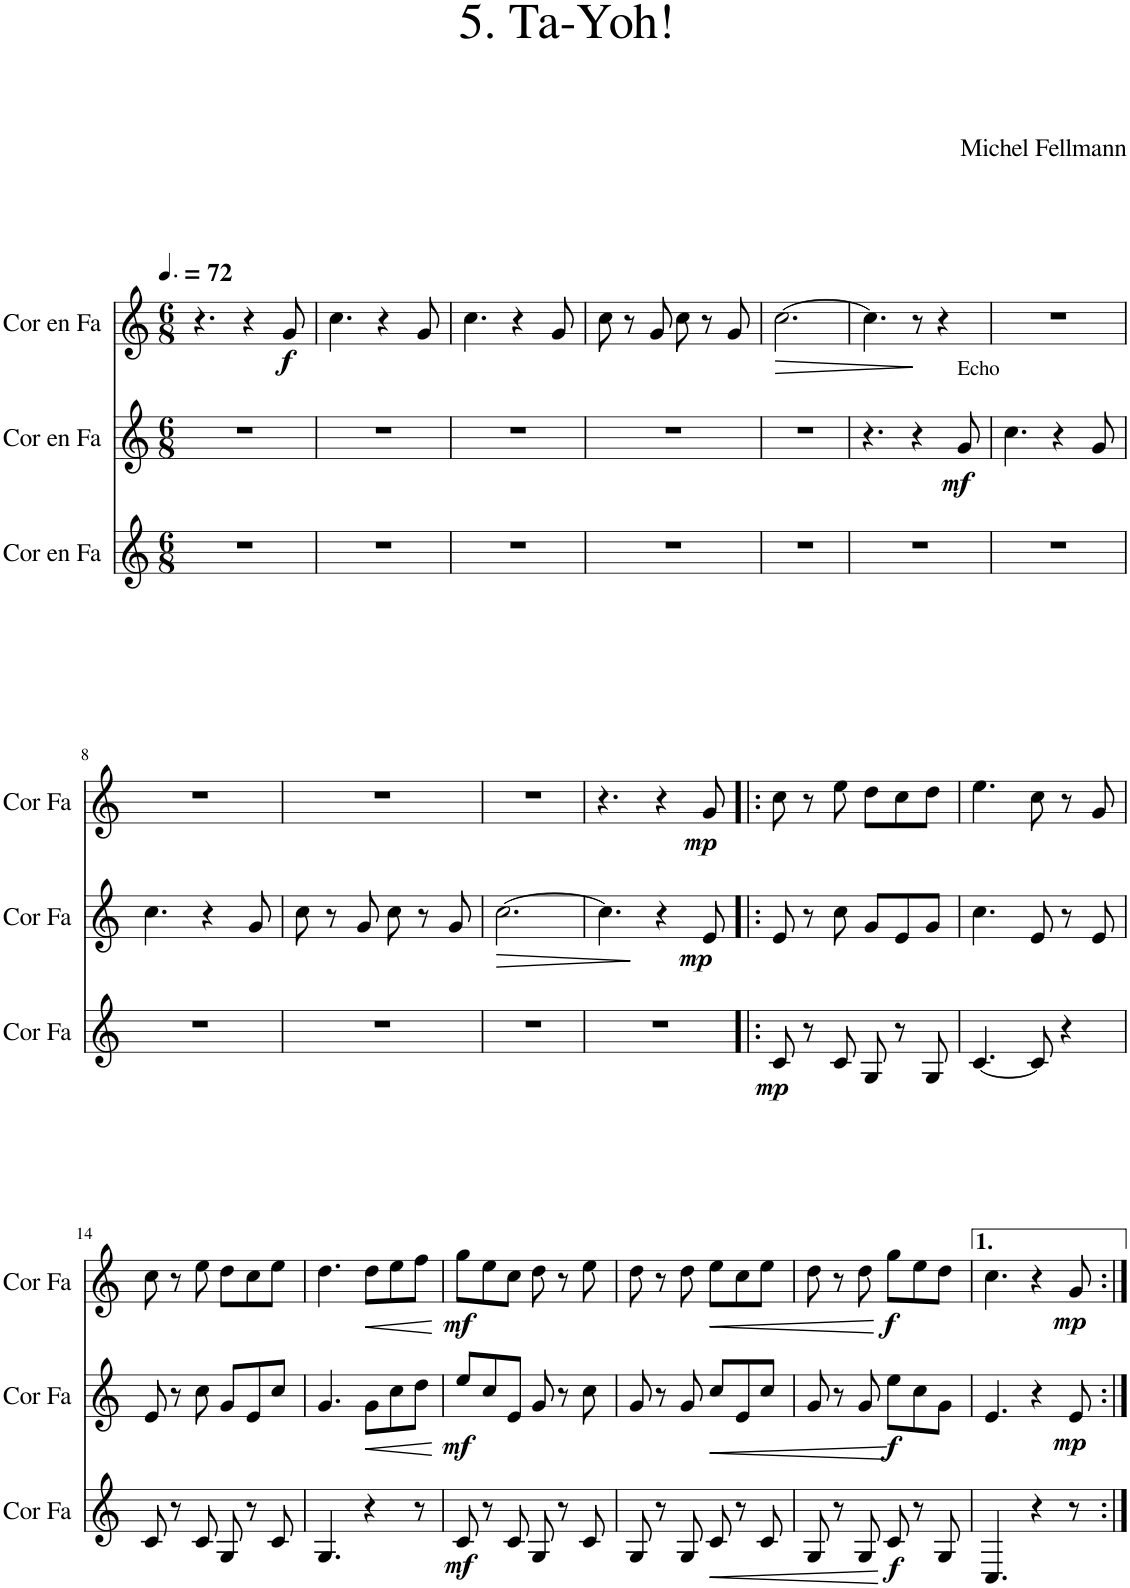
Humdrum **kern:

**kern	**dynam	**kern	**dynam	**kern	**dynam
*part3	*part3	*part2	*part2	*part1	*part1
*staff3	*staff3	*staff2	*staff2	*staff1	*staff1
*I"Cor en Fa	*	*I"Cor en Fa	*	*I"Cor en Fa	*
*I'Cor Fa	*	*I'Cor Fa	*	*I'Cor Fa	*
*clefG2	*	*clefG2	*	*clefG2	*
*Trd4c7	*	*Trd4c7	*	*Trd4c7	*
*k[]	*	*k[]	*	*k[]	*
*M6/8	*	*M6/8	*	*M6/8	*
*MM108	*	*MM108	*	*MM108	*
=1	=1	=1	=1	=1	=1
2.r	.	2.r	.	4.r	.
.	.	.	.	4r	.
!	!	!	!	!	!LO:DY:b
.	.	.	.	8g/	f
=2	=2	=2	=2	=2	=2
2.r	.	2.r	.	4.cc\	.
.	.	.	.	4r	.
.	.	.	.	8g/	.
=3	=3	=3	=3	=3	=3
2.r	.	2.r	.	4.cc\	.
.	.	.	.	4r	.
.	.	.	.	8g/	.
=4	=4	=4	=4	=4	=4
2.r	.	2.r	.	8cc\	.
.	.	.	.	8r	.
.	.	.	.	8g/	.
.	.	.	.	8cc\	.
.	.	.	.	8r	.
.	.	.	.	8g/	.
=5	=5	=5	=5	=5	=5
!	!	!	!	!	!LO:HP:b
2.r	.	2.r	.	[2.cc\	>
.	.	.	.	.	]
=6	=6	=6	=6	=6	=6
2.r	.	4.r	.	4.cc\]	.
.	.	4r	.	8r	.
.	.	.	.	4r	.
!	!	!LO:TX:a:t=Echo	!	!	!
!	!	!	!LO:DY:b	!	!
.	.	8g/	mf	.	.
=7	=7	=7	=7	=7	=7
2.r	.	4.cc\	.	2.r	.
.	.	4r	.	.	.
.	.	8g/	.	.	.
!!LO:LB:g=z
=8	=8	=8	=8	=8	=8
2.r	.	4.cc\	.	2.r	.
.	.	4r	.	.	.
.	.	8g/	.	.	.
=9	=9	=9	=9	=9	=9
2.r	.	8cc\	.	2.r	.
.	.	8r	.	.	.
.	.	8g/	.	.	.
.	.	8cc\	.	.	.
.	.	8r	.	.	.
.	.	8g/	.	.	.
=10	=10	=10	=10	=10	=10
!	!	!	!LO:HP:b	!	!
2.r	.	[2.cc\	>	2.r	.
.	.	.	]	.	.
=11	=11	=11	=11	=11	=11
2.r	.	4.cc\]	.	4.r	.
.	.	4r	.	4r	.
!	!	!	!LO:DY:b	!	!LO:DY:b
.	.	8e/	mp	8g/	mp
=12!|:	=12!|:	=12!|:	=12!|:	=12!|:	=12!|:
!	!LO:DY:b	!	!	!	!
8c/	mp	8e/	.	8cc\	.
8r	.	8r	.	8r	.
8c/	.	8cc\	.	8ee\	.
8G/	.	8g/L	.	8dd\L	.
8r	.	8e/	.	8cc\	.
8G/	.	8g/J	.	8dd\J	.
=13	=13	=13	=13	=13	=13
[4.c/	.	4.cc\	.	4.ee\	.
8c/]	.	8e/	.	8cc\	.
4r	.	8r	.	8r	.
.	.	8e/	.	8g/	.
!!LO:LB:g=z
=14	=14	=14	=14	=14	=14
8c/	.	8e/	.	8cc\	.
8r	.	8r	.	8r	.
8c/	.	8cc\	.	8ee\	.
8G/	.	8g/L	.	8dd\L	.
8r	.	8e/	.	8cc\	.
8c/	.	8cc/J	.	8ee\J	.
=15	=15	=15	=15	=15	=15
4.G/	.	4.g/	.	4.dd\	.
!	!	!	!LO:HP:b	!	!LO:HP:b
4r	.	8g\L	<	8dd\L	<
.	.	8cc\	.	8ee\	.
8r	.	8dd\J	.	8ff\J	.
.	.	.	[	.	[
=16	=16	=16	=16	=16	=16
!	!LO:DY:b	!	!LO:DY:b	!	!LO:DY:b
8c/	mf	8ee/L	mf	8gg\L	mf
8r	.	8cc/	.	8ee\	.
8c/	.	8e/J	.	8cc\J	.
8G/	.	8g/	.	8dd\	.
8r	.	8r	.	8r	.
8c/	.	8cc\	.	8ee\	.
=17	=17	=17	=17	=17	=17
8G/	.	8g/	.	8dd\	.
8r	.	8r	.	8r	.
8G/	.	8g/	.	8dd\	.
!	!LO:HP:b	!	!LO:HP:b	!	!LO:HP:b
8c/	<	8cc/L	<	8ee\L	<
8r	.	8e/	.	8cc\	.
8c/	.	8cc/J	.	8ee\J	.
.	[	.	[	.	[
=18	=18	=18	=18	=18	=18
8G/	.	8g/	.	8dd\	.
8r	.	8r	.	8r	.
8G/	.	8g/	.	8dd\	.
!	!LO:DY:b	!	!LO:DY:b	!	!LO:DY:b
8c/	f	8ee\L	f	8gg\L	f
8r	.	8cc\	.	8ee\	.
8G/	.	8g\J	.	8dd\J	.
=19	=19	=19	=19	=19	=19
4.C/	.	4.e/	.	4.cc\	.
4r	.	4r	.	4r	.
!	!	!	!LO:DY:b	!	!LO:DY:b
8r	.	8e/	mp	8g/	mp
=:|!	=:|!	=:|!	=:|!	=:|!	=:|!
*-	*-	*-	*-	*-	*-
